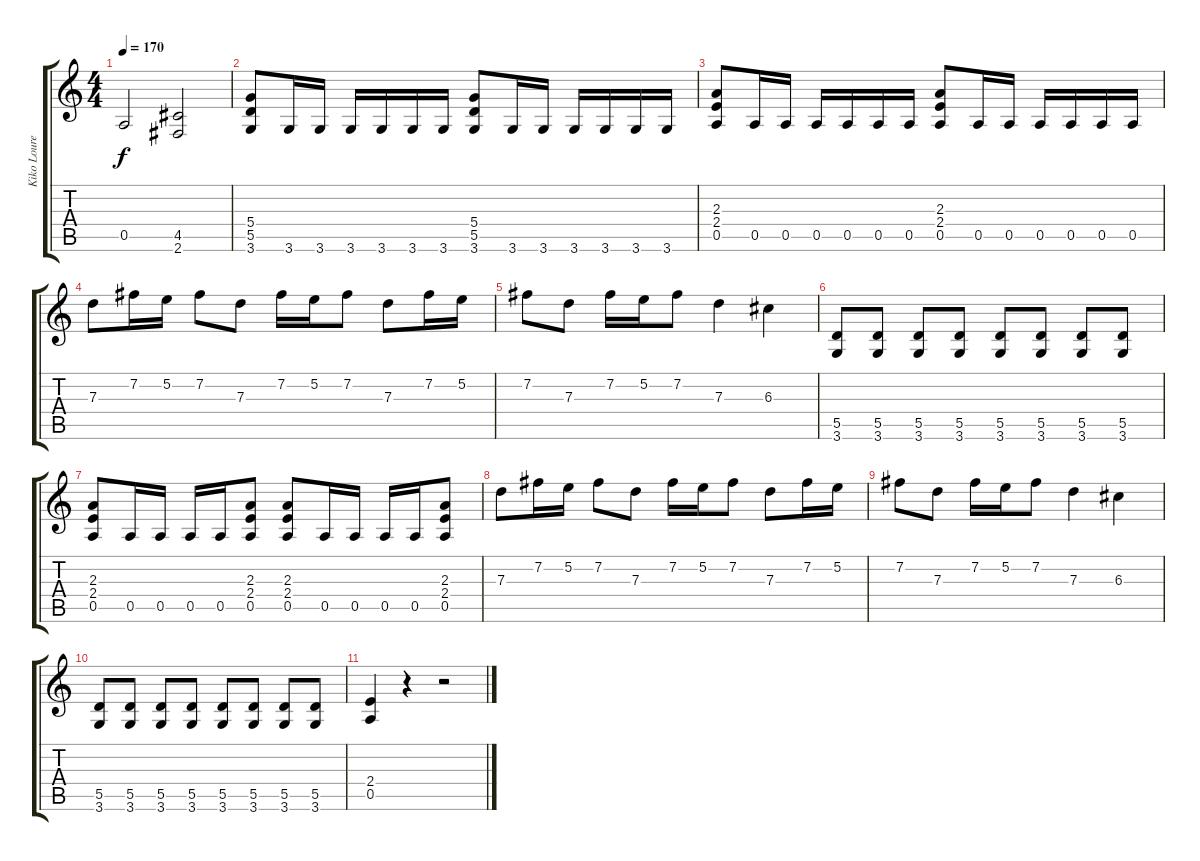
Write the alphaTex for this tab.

\track ("Kiko Loureiro" "Kiko Loure") {instrument distortionguitar}
\staff {score tabs}
\tuning (E4 B3 G3 D3 A2 E2) {hide}
\ts (4 4)
\tempo 170
\clef g2
\ks c
0.5.2{dy f} (4.5 2.6).2 |
(5.4 5.5 3.6).8 3.6.16 3.6.16 3.6.16 3.6.16 3.6.16 3.6.16 (5.4 5.5 3.6).8 3.6.16 3.6.16 3.6.16 3.6.16 3.6.16 3.6.16 |
(2.3 2.4 0.5).8 0.5.16 0.5.16 0.5.16 0.5.16 0.5.16 0.5.16 (2.3 2.4 0.5).8 0.5.16 0.5.16 0.5.16 0.5.16 0.5.16 0.5.16 |
7.3.8 7.2.16 5.2.16 7.2.8 7.3.8 7.2.16 5.2.16 7.2.8 7.3.8 7.2.16 5.2.16 |
7.2.8 7.3.8 7.2.16 5.2.16 7.2.8 7.3.4 6.3.4 |
(5.5 3.6).8 (5.5 3.6).8 (5.5 3.6).8 (5.5 3.6).8 (5.5 3.6).8 (5.5 3.6).8 (5.5 3.6).8 (5.5 3.6).8 |
(2.3 2.4 0.5).8 0.5.16 0.5.16 0.5.16 0.5.16 (2.3 2.4 0.5).8 (2.3 2.4 0.5).8 0.5.16 0.5.16 0.5.16 0.5.16 (2.3 2.4 0.5).8 |
7.3.8 7.2.16 5.2.16 7.2.8 7.3.8 7.2.16 5.2.16 7.2.8 7.3.8 7.2.16 5.2.16 |
7.2.8 7.3.8 7.2.16 5.2.16 7.2.8 7.3.4 6.3.4 |
(5.5 3.6).8 (5.5 3.6).8 (5.5 3.6).8 (5.5 3.6).8 (5.5 3.6).8 (5.5 3.6).8 (5.5 3.6).8 (5.5 3.6).8 |
(2.4 0.5).4 r.4 r.2
